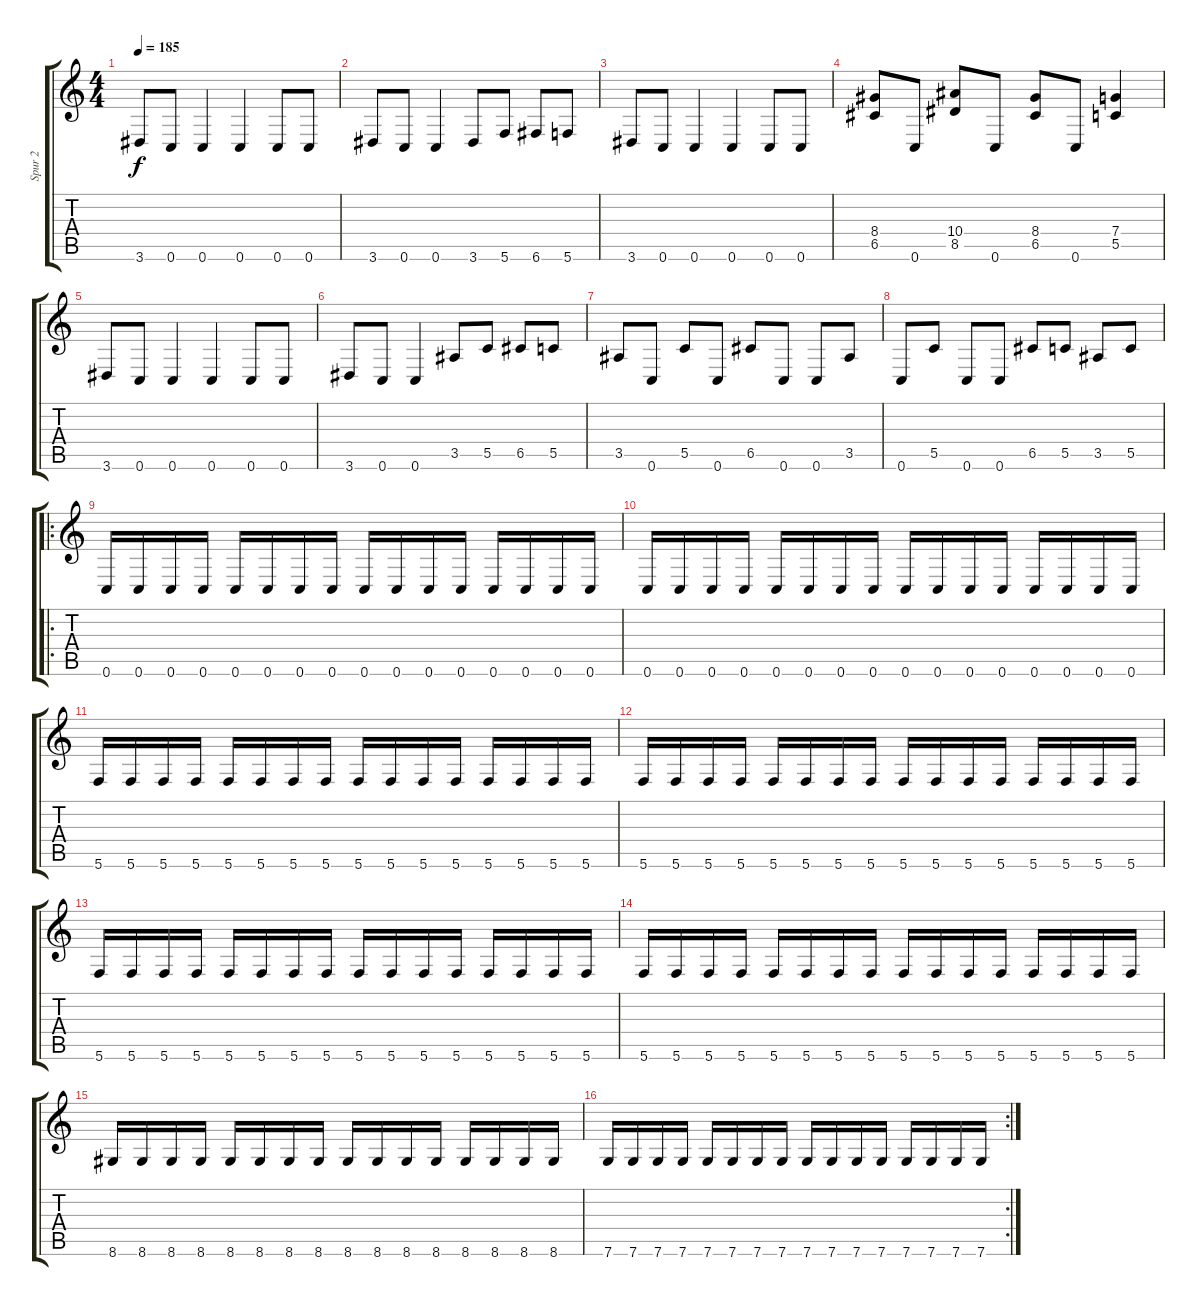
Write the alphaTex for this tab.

\track ("Spur 2" "Spur 2") {instrument distortionguitar}
\staff {score tabs}
\tuning (D4 A3 F3 C3 G2 C2) {hide}
\ts (4 4)
\tempo 185
\clef g2
\ks c
3.6.8{dy f} 0.6.8 0.6.4 0.6.4 0.6.8 0.6.8 |
3.6.8 0.6.8 0.6.4 3.6.8 5.6.8 6.6.8 5.6.8 |
3.6.8 0.6.8 0.6.4 0.6.4 0.6.8 0.6.8 |
(8.4 6.5).8 0.6.8 (10.4 8.5).8 0.6.8 (8.4 6.5).8 0.6.8 (7.4 5.5).4 |
3.6.8 0.6.8 0.6.4 0.6.4 0.6.8 0.6.8 |
3.6.8 0.6.8 0.6.4 3.5.8 5.5.8 6.5.8 5.5.8 |
3.5.8 0.6.8 5.5.8 0.6.8 6.5.8 0.6.8 0.6.8 3.5.8 |
0.6.8 5.5.8 0.6.8 0.6.8 6.5.8 5.5.8 3.5.8 5.5.8 |
\ro
0.6.16 0.6.16 0.6.16 0.6.16 0.6.16 0.6.16 0.6.16 0.6.16 0.6.16 0.6.16 0.6.16 0.6.16 0.6.16 0.6.16 0.6.16 0.6.16 |
0.6.16 0.6.16 0.6.16 0.6.16 0.6.16 0.6.16 0.6.16 0.6.16 0.6.16 0.6.16 0.6.16 0.6.16 0.6.16 0.6.16 0.6.16 0.6.16 |
5.6.16 5.6.16 5.6.16 5.6.16 5.6.16 5.6.16 5.6.16 5.6.16 5.6.16 5.6.16 5.6.16 5.6.16 5.6.16 5.6.16 5.6.16 5.6.16 |
5.6.16 5.6.16 5.6.16 5.6.16 5.6.16 5.6.16 5.6.16 5.6.16 5.6.16 5.6.16 5.6.16 5.6.16 5.6.16 5.6.16 5.6.16 5.6.16 |
5.6.16 5.6.16 5.6.16 5.6.16 5.6.16 5.6.16 5.6.16 5.6.16 5.6.16 5.6.16 5.6.16 5.6.16 5.6.16 5.6.16 5.6.16 5.6.16 |
5.6.16 5.6.16 5.6.16 5.6.16 5.6.16 5.6.16 5.6.16 5.6.16 5.6.16 5.6.16 5.6.16 5.6.16 5.6.16 5.6.16 5.6.16 5.6.16 |
8.6.16 8.6.16 8.6.16 8.6.16 8.6.16 8.6.16 8.6.16 8.6.16 8.6.16 8.6.16 8.6.16 8.6.16 8.6.16 8.6.16 8.6.16 8.6.16 |
\rc 2
7.6.16 7.6.16 7.6.16 7.6.16 7.6.16 7.6.16 7.6.16 7.6.16 7.6.16 7.6.16 7.6.16 7.6.16 7.6.16 7.6.16 7.6.16 7.6.16
